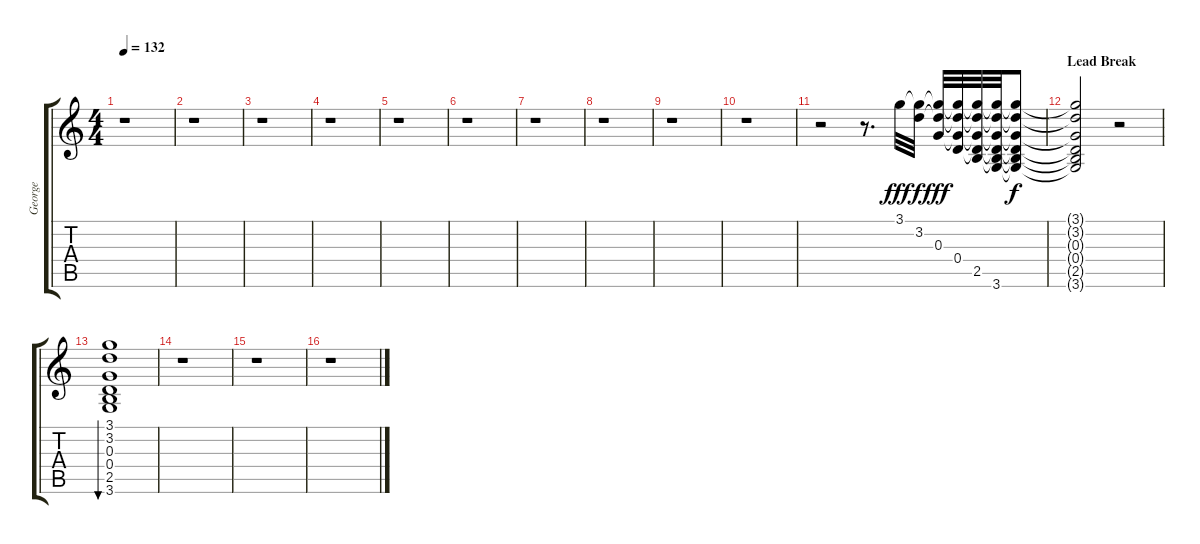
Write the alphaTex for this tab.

\track ("George" "George") {instrument electricguitarjazz}
\staff {score tabs}
\tuning (E4 B3 G3 D3 A2 E2) {hide}
\ts (4 4)
\tempo 132
\clef g2
\ks c
r.1{dy f} |
r.1 |
r.1 |
r.1 |
r.1 |
r.1 |
r.1 |
r.1 |
r.1 |
r.1 |
r.2 r.8{d} 3.1.32{dy fff volume 10} (3.1{t} 3.2).32{dy f} (3.1{t} 3.2{t} 0.3).32{dy fff} (3.1{t} 3.2{t} 0.3{t} 0.4).32 (3.1{t} 3.2{t} 0.3{t} 0.4{t} 2.5).32 (3.1{t} 3.2{t} 0.3{t} 0.4{t} 2.5{t} 3.6).32 (3.1{t} 3.2{t} 0.3{t} 0.4{t} 2.5{t} 3.6{t}).8{dy f} |
\section ("" "Lead Break")
(3.1{t} 3.2{t} 0.3{t} 0.4{t} 2.5{t} 3.6{t}).2 r.2 |
(3.1 3.2 0.3 0.4 2.5 3.6).1{bu 480} |
r.1 |
r.1 |
r.1
